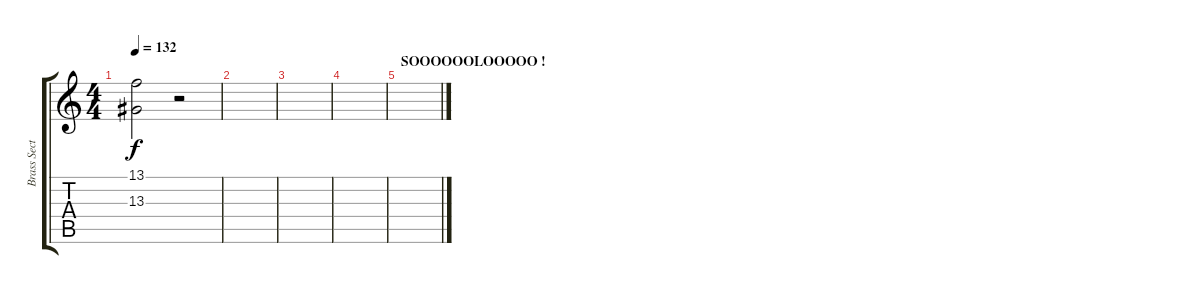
\track ("Brass Section" "Brass Sect") {instrument brasssection}
\staff {score tabs}
\tuning (E4 B3 G3 D3 A2 E2) {hide}
\ts (4 4)
\tempo 132
\clef g2
\ks c
(13.1{t} 13.3{t}).2{dy f} r.2 |
|
|
|
\section ("" "SOOOOOOLOOOOO !")
